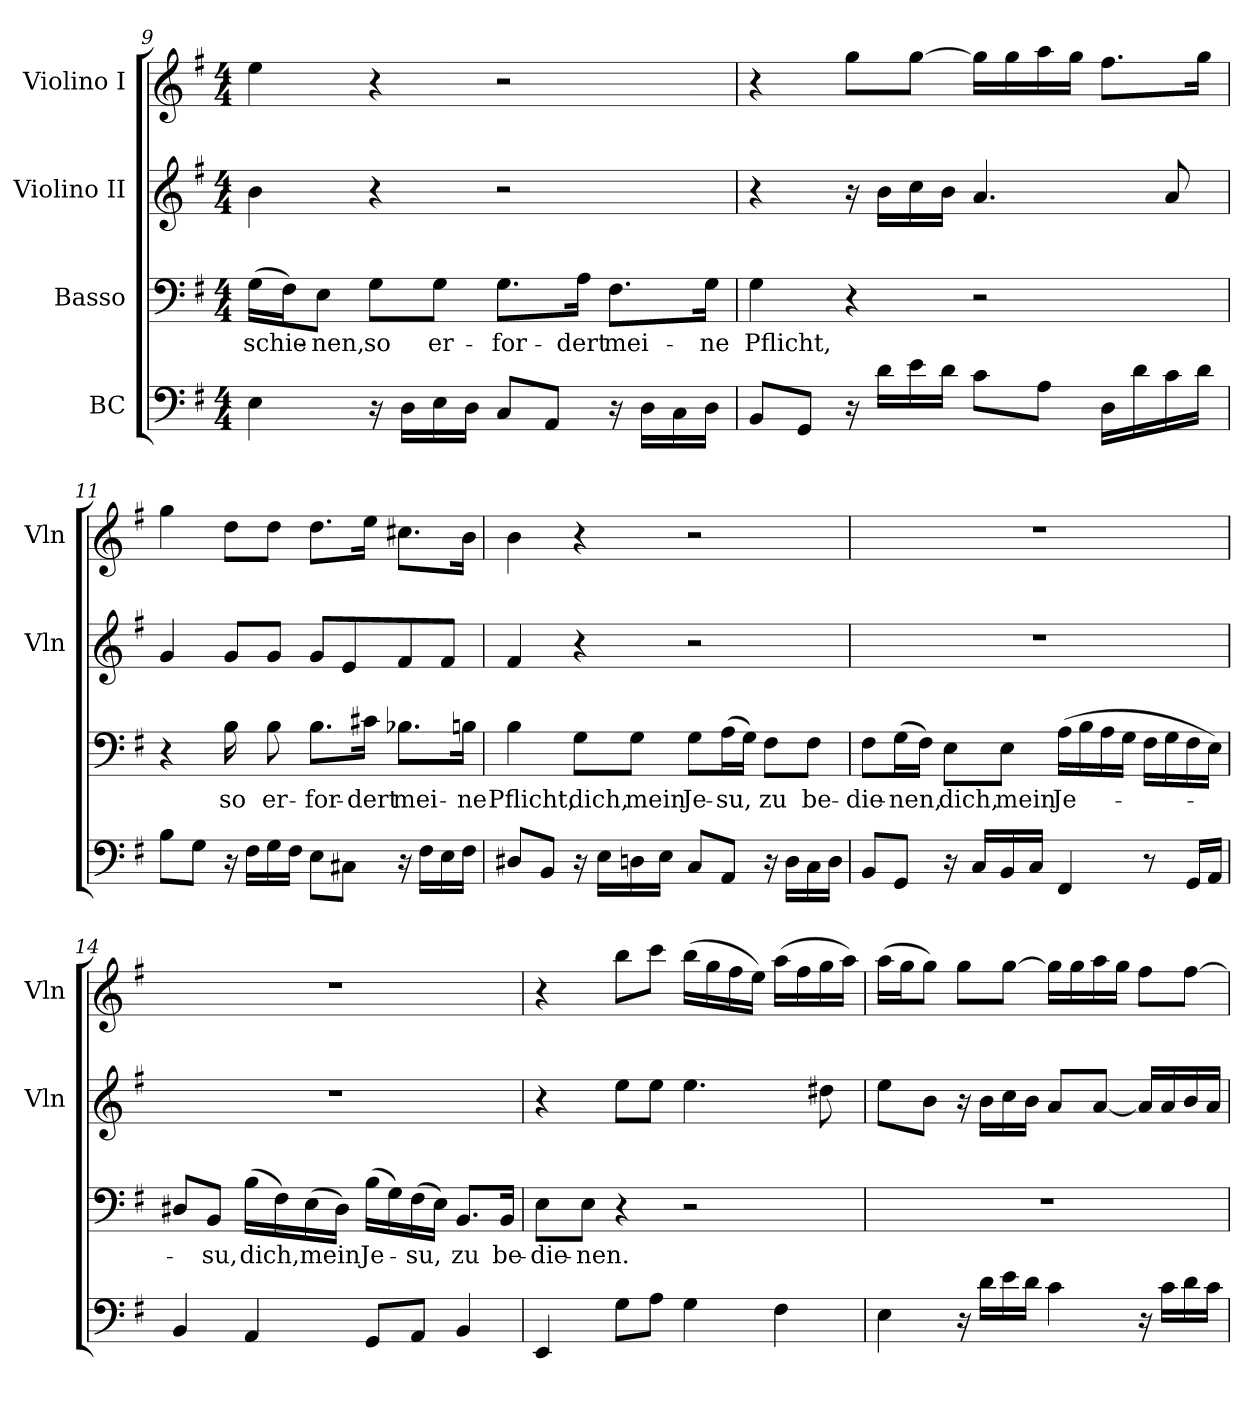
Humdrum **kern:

**kern	**kern	**text	**kern	**kern
*part4	*part3	*part3	*part2	*part1
*staff4	*staff3	*staff3	*staff2	*staff1
*I"BC	*I"Basso	*	*I"Violino II	*I"Violino I
*	*	*	*I'Vln	*I'Vln
*clefF4	*clefF4	*	*clefG2	*clefG2
*k[f#]	*k[f#]	*	*k[f#]	*k[f#]
*M4/4	*M4/4	*	*M4/4	*M4/4
=9	=9	=9	=9	=9
!	!	!LO:LY:b	!	!
4E\	(16G\LL	schie-	4b\	4ee\
.	16F#\J)	.	.	.
!	!	!LO:LY:b	!	!
.	8E\J	nen,	.	.
!	!	!LO:LY:b	!	!
16r	8G\L	so	4r	4r
16D\LL	.	.	.	.
!	!	!LO:LY:b	!	!
16E\	8G\J	er-	.	.
16D\JJ	.	.	.	.
!	!	!LO:LY:b	!	!
8C/L	8.G\L	for-	2r	2r
8AA/J	.	.	.	.
!	!	!LO:LY:b	!	!
.	16A\Jk	dert	.	.
!	!	!LO:LY:b	!	!
16r	8.F#\L	mei-	.	.
16D\LL	.	.	.	.
16C\	.	.	.	.
!	!	!LO:LY:b	!	!
16D\JJ	16G\Jk	ne	.	.
!!LO:LB:g=z
=10	=10	=10	=10	=10
!	!	!LO:LY:b	!	!
8BB/L	4G\	Pflicht,	4r	4r
8GG/J	.	.	.	.
16r	4r	.	16r	8gg\L
16d\LL	.	.	16b\LL	.
16e\	.	.	16cc\	[8gg\J
16d\JJ	.	.	16b\JJ	.
8c\L	2r	.	4.a/	16gg\LL]
.	.	.	.	16gg\
8A\J	.	.	.	16aa\
.	.	.	.	16gg\JJ
16D\LL	.	.	.	8.ff#\L
16d\	.	.	.	.
16c\	.	.	8a/	.
16d\JJ	.	.	.	16gg\Jk
!!LO:LB:g=z
=11	=11	=11	=11	=11
8B\L	4r	.	4g/	4gg\
8G\J	.	.	.	.
!	!	!LO:LY:b	!	!
16r	16B\	so	8g/L	8dd\L
16F#\LL	16ryy	.	.	.
!	!	!LO:LY:b	!	!
16G\	8B\	er-	8g/J	8dd\J
16F#\JJ	.	.	.	.
!	!	!LO:LY:b	!	!
8E\L	8.B\L	for-	8g/L	8.dd\L
8C#X\J	.	.	8e/	.
!	!	!LO:LY:b	!	!
.	16c#X\Jk	dert	.	16ee\Jk
!	!	!LO:LY:b	!	!
16r	8.B-X\L	mei-	8f#/	8.cc#X\L
16F#\LL	.	.	.	.
16E\	.	.	8f#/J	.
!	!	!LO:LY:b	!	!
16F#\JJ	16Bn\Jk	ne	.	16b\Jk
=12	=12	=12	=12	=12
!	!	!LO:LY:b	!	!
8D#X/L	4B\	Pflicht,	4f#/	4b\
8BB/J	.	.	.	.
!	!	!LO:LY:b	!	!
16r	8G\L	dich,	4r	4r
16E\LL	.	.	.	.
!	!	!LO:LY:b	!	!
16Dn\	8G\J	mein	.	.
16E\JJ	.	.	.	.
!	!	!LO:LY:b	!	!
8C/L	8G\L	Je-	2r	2r
!	!	!LO:LY:b	!	!
8AA/J	(16A\L	su,	.	.
.	16G\JJ)	.	.	.
!	!	!LO:LY:b	!	!
16r	8F#\L	zu	.	.
16D\LL	.	.	.	.
!	!	!LO:LY:b	!	!
16C\	8F#\J	be-	.	.
16D\JJ	.	.	.	.
!!LO:LB:g=z
=13	=13	=13	=13	=13
!	!	!LO:LY:b	!	!
8BB/L	8F#\L	die-	1r	1r
!	!	!LO:LY:b	!	!
8GG/J	(16G\L	nen,	.	.
.	16F#\JJ)	.	.	.
!	!	!LO:LY:b	!	!
16r	8E\L	dich,	.	.
16C/LL	.	.	.	.
!	!	!LO:LY:b	!	!
16BB/	8E\J	mein	.	.
16C/JJ	.	.	.	.
!	!	!LO:LY:b	!	!
4FF#/	(16A\LL	Je-	.	.
.	16B\	.	.	.
.	16A\	.	.	.
.	16G\JJ	.	.	.
8r	16F#\LL	.	.	.
.	16G\	.	.	.
16GG/LL	16F#\	.	.	.
16AA/JJ	16E\JJ)	.	.	.
!!LO:LB:g=z
=14	=14	=14	=14	=14
4BB/	8D#X/L	.	1r	1r
!	!	!LO:LY:b	!	!
.	8BB/J	su,	.	.
!	!	!LO:LY:b	!	!
4AA/	(16B\LL	dich,	.	.
.	16F#\)	.	.	.
!	!	!LO:LY:b	!	!
.	(16E\	mein	.	.
.	16D#\JJ)	.	.	.
!	!	!LO:LY:b	!	!
8GG/L	(16B\LL	Je-	.	.
.	16G\)	.	.	.
!	!	!LO:LY:b	!	!
8AA/J	(16F#\	su,	.	.
.	16E\JJ)	.	.	.
!	!	!LO:LY:b	!	!
4BB/	8.BB/L	zu	.	.
!	!	!LO:LY:b	!	!
.	16BB/Jk	be-	.	.
=15	=15	=15	=15	=15
!	!	!LO:LY:b	!	!
4EE/	8E\L	die-	4r	4r
!	!	!LO:LY:b	!	!
.	8E\J	nen.	.	.
8G\L	4r	.	8ee\L	8bb\L
8A\J	.	.	8ee\J	8ccc\J
4G\	2r	.	4.ee\	(16bb\LL
.	.	.	.	16gg\
.	.	.	.	16ff#\
.	.	.	.	16ee\JJ)
4F#\	.	.	.	(16aa\LL
.	.	.	.	16ff#\
.	.	.	8dd#X\	16gg\
.	.	.	.	16aa\JJ)
!!LO:PB:g=z
=16	=16	=16	=16	=16
4E\	1r	.	8ee\L	(16aa\LL
.	.	.	.	16gg\J
.	.	.	8b\J	8gg\J)
16r	.	.	16r	8gg\L
16d\LL	.	.	16b\LL	.
16e\	.	.	16cc\	[8gg\J
16d\JJ	.	.	16b\JJ	.
4c\	.	.	8a/L	16gg\LL]
.	.	.	.	16gg\
.	.	.	[8a/J	16aa\
.	.	.	.	16gg\JJ
16r	.	.	16a/LL]	8ff#\L
16c\LL	.	.	16a/	.
16d\	.	.	16b/	[8ff#\J
16c\JJ	.	.	16a/JJ	.
=	=	=	=	=
*-	*-	*-	*-	*-
